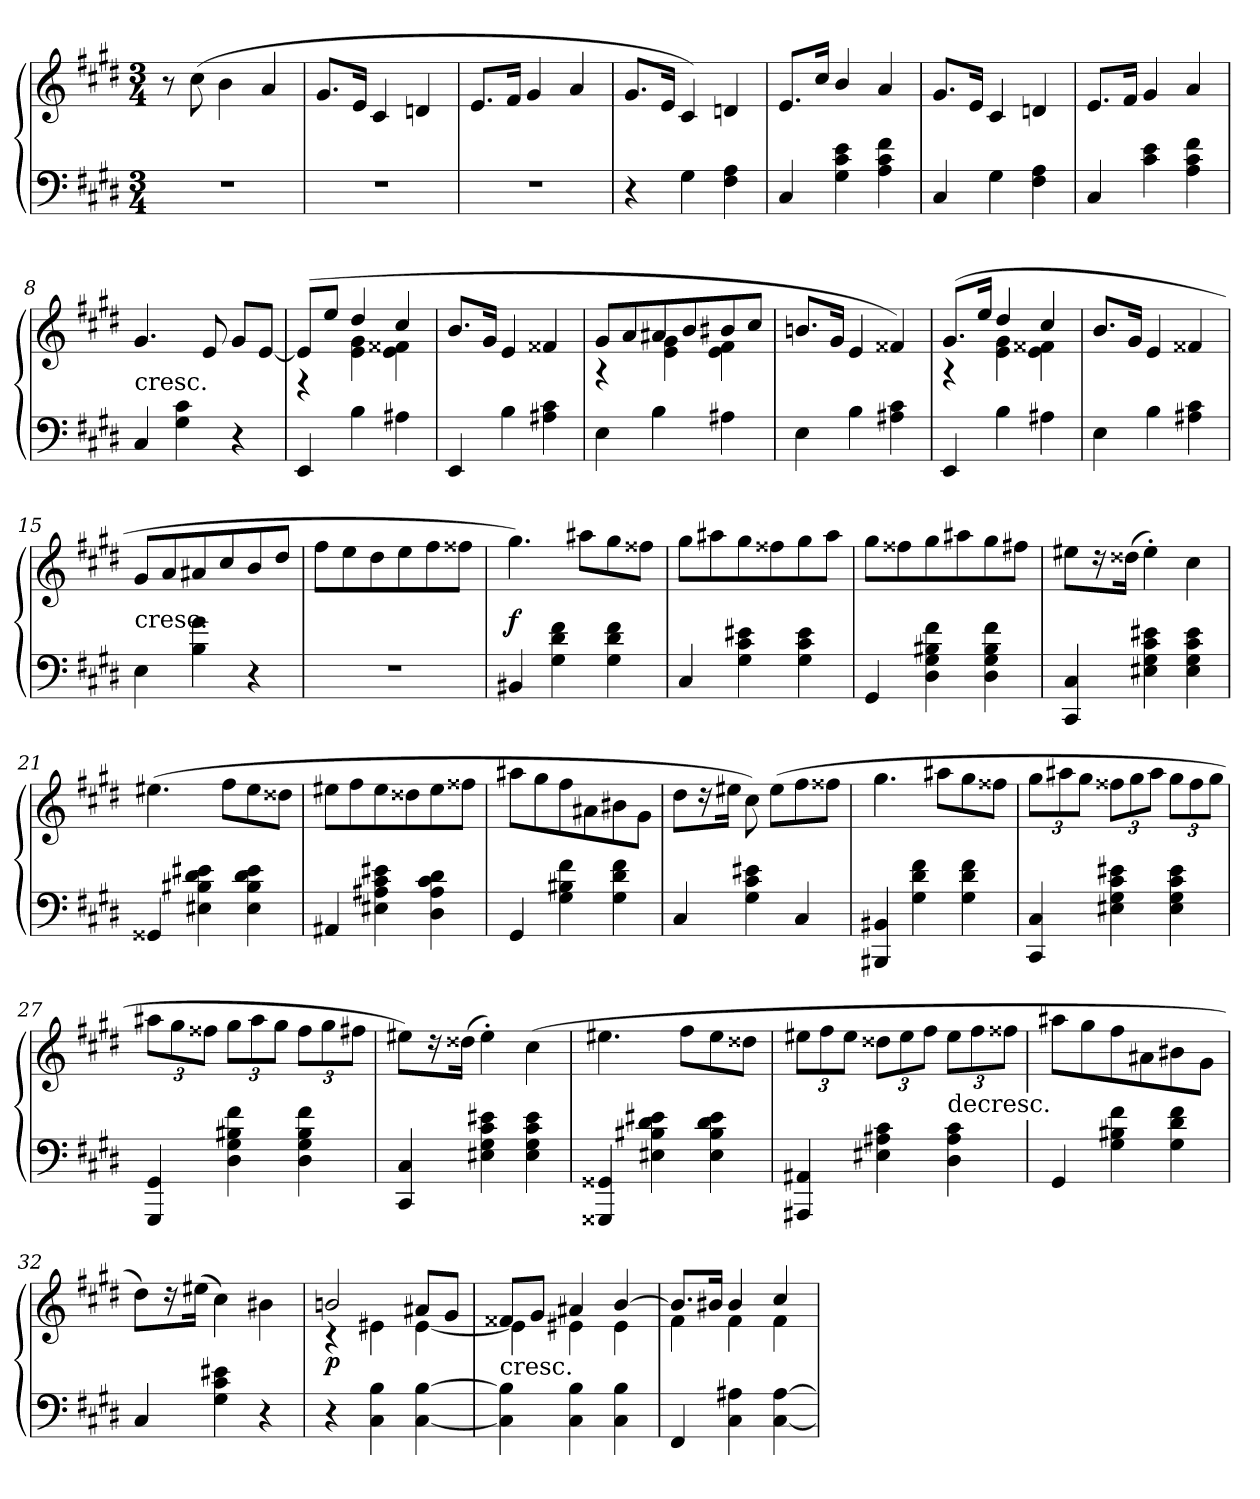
**kern	**kern	**dynam
*part1	*part1	*part1
*staff2	*staff1	*staff1/2
*clefF4	*clefG2	*
*k[f#c#g#d#]	*k[f#c#g#d#]	*
*c#:	*c#:	*
*M3/4	*M3/4	*
*MM128	*MM128	*
=1	=1	=1
2.r	8r	.
.	(8cc#\	.
.	4b\	.
.	4a/	.
=2	=2	=2
2.r	8.g#/L	.
.	16e/Jk	.
.	4c#/	.
.	4dn/	.
=3	=3	=3
2.r	8.e/L	.
.	16f#/Jk	.
.	4g#/	.
.	4a/	.
=4	=4	=4
4r	8.g#/L	.
.	16e/Jk	.
4G#\	4c#/)	.
4F#\ 4A\	4dn/	.
=5	=5	=5
4C#/	8.e/L	.
.	16cc#/Jk	.
4G#\ 4c#\ 4e\	4b/	.
4A\ 4c#\ 4f#\	4a/	.
=6	=6	=6
4C#/	8.g#/L	.
.	16e/Jk	.
4G#\	4c#/	.
4F#\ 4A\	4dn/	.
=7	=7	=7
4C#/	8.e/L	.
.	16f#/Jk	.
4c#\ 4e\	4g#/	.
4A\ 4c#\ 4f#\	4a/	.
=8	=8	=8
!	!LO:TX:c:t=cresc.	!
4C#/	4.g#/	.
4G#\ 4c#\	.	.
.	8e/	.
4r	8g#/L	.
.	[8e/J	.
=9	=9	=9
*	*^	*
4EE/	(8e/L]	4r	.
.	8ee/J	.	.
4B\	4dd#/	4e\ 4g#\	.
4A#X\	4cc#/	4e\ 4f##X\	.
*	*v	*v	*
=10	=10	=10
4EE/	8.b/L	.
.	16g#/Jk	.
4B\	4e/	.
4A#X\ 4c#\	4f##X/	.
=11	=11	=11
*	*^	*
4E\	8g#/L	4r	.
.	8a/	.	.
4B\	8a#X/	4e\ 4g#\	.
.	8b/	.	.
4A#X\	8b#X/	4e\ 4f#\	.
.	8cc#/J	.	.
*	*v	*v	*
=12	=12	=12
4E\	8.bn/L	.
.	16g#/Jk	.
4B\	4e/	.
4A#X\ 4c#\	4f##X/)	.
=13	=13	=13
*	*^	*
4EE/	(8.g#/L	4r	.
.	16ee/Jk	.	.
4B\	4dd#/	4e\ 4g#\	.
4A#X\	4cc#/	4e\ 4f##X\	.
*	*v	*v	*
=14	=14	=14
4E\	8.b/L	.
.	16g#/Jk	.
4B\	4e/	.
4A#X\ 4c#\	4f##X/	.
=15	=15	=15
!	!LO:TX:c:t=cresc.	!
4E\	8g#/L	.
.	8a/	.
4B\ 4g#\	8a#X/	.
.	8cc#/	.
4r	8b/	.
.	8dd#/J	.
=16	=16	=16
2.r	8ff#\L	.
.	8ee\	.
.	8dd#\	.
.	8ee\	.
.	8ff#\	.
.	8ff##X\J	.
=17	=17	=17
4BB#X/	4.gg#\)	f
4G#\ 4d#\ 4f#\	.	.
.	8aa#X\L	.
4G#\ 4d#\ 4f#\	8gg#\	.
.	8ff##X\J	.
=18	=18	=18
4C#/	8gg#\L	.
.	8aa#X\	.
4G#\ 4c#\ 4e#X\	8gg#\	.
.	8ff##X\	.
4G#\ 4c#\ 4e#\	8gg#\	.
.	8aa#\J	.
=19	=19	=19
4GG#/	8gg#\L	.
.	8ff##X\	.
4D#\ 4G#\ 4B#X\ 4f#\	8gg#\	.
.	8aa#X\	.
4D#\ 4G#\ 4B#\ 4f#\	8gg#\	.
.	8ff#X\J	.
=20	=20	=20
4CC#/ 4C#/	8ee#X\L	.
.	16r	.
.	(16dd##X\Jk	.
4E#X\ 4G#\ 4c#\ 4e#X\	4ee#'\)	.
4E#\ 4G#\ 4c#\ 4e#\	4cc#\	.
=21	=21	=21
4GG##X/	(4.ee#X\	.
4E#X\ 4B#X\ 4d#\ 4e#X\	.	.
.	8ff#\L	.
4E#\ 4B#\ 4d#\ 4e#\	8ee#\	.
.	8dd##X\J	.
=22	=22	=22
4AA#X/	8ee#X\L	.
.	8ff#\	.
4E#X\ 4A#X\ 4c#\ 4e#X\	8ee#\	.
.	8dd##X\	.
4D#\ 4A#\ 4c#\ 4d#\	8ee#\	.
.	8ff##X\J	.
=23	=23	=23
4GG#/	8aa#X\L	.
.	8gg#\	.
4G#\ 4B#X\ 4f#\	8ff#\	.
.	8a#X\	.
4G#\ 4d#\ 4f#\	8b#X\	.
.	8g#\J	.
=24	=24	=24
4C#/	8dd#\L	.
.	16r	.
.	16ee#X\Jk	.
4G#\ 4c#\ 4e#X\	8cc#\)	.
.	(8ee#\L	.
4C#/	8ff#\	.
.	8ff##X\J	.
=25	=25	=25
4BBB#X/ 4BB#X/	4.gg#\	.
4G#\ 4d#\ 4f#\	.	.
.	8aa#X\L	.
4G#\ 4d#\ 4f#\	8gg#\	.
.	8ff##X\J	.
=26	=26	=26
4CC#/ 4C#/	12gg#\L	.
.	12aa#X\	.
.	12gg#\J	.
4E#X\ 4G#\ 4c#\ 4e#X\	12ff##X\L	.
.	12gg#\	.
.	12aa#\J	.
4E#\ 4G#\ 4c#\ 4e#\	12gg#\L	.
.	12ff##\	.
.	12gg#\J	.
=27	=27	=27
4GGG#/ 4GG#/	12aa#X\L	.
.	12gg#\	.
.	12ff##X\J	.
4D#\ 4G#\ 4B#X\ 4f#\	12gg#\L	.
.	12aa#\	.
.	12gg#\J	.
4D#\ 4G#\ 4B#\ 4f#\	12ff##\L	.
.	12gg#\	.
.	12ff#X\J	.
=28	=28	=28
4CC#/ 4C#/	8ee#X\L)	.
.	16r	.
.	(16dd##X\Jk	.
4E#X\ 4G#\ 4c#\ 4e#X\	4ee#'\)	.
4E#\ 4G#\ 4c#\ 4e#\	(4cc#\	.
=29	=29	=29
4GGG##X/ 4GG##X/	4.ee#X\	.
4E#X\ 4B#X\ 4d#\ 4e#X\	.	.
.	8ff#\L	.
4E#\ 4B#\ 4d#\ 4e#\	8ee#\	.
.	8dd##X\J	.
=30	=30	=30
4AAA#X/ 4AA#X/	12ee#X\L	.
.	12ff#\	.
.	12ee#\J	.
4E#X\ 4A#X\ 4c#\	12dd##X\L	.
.	12ee#\	.
.	12ff#\J	.
!	!LO:TX:c:t=decresc.	!
4D#\ 4A#\ 4c#\	12ee#\L	.
.	12ff#\	.
.	12ff##X\J	.
=31	=31	=31
4GG#/	8aa#X\L	.
.	8gg#\	.
4G#\ 4B#X\ 4f#\	8ff#\	.
.	8a#X\	.
4G#\ 4d#\ 4f#\	8b#X\	.
.	8g#\J	.
=32	=32	=32
4C#/	8dd#\L)	.
.	16r	.
.	(16ee#X\Jk	.
4G#\ 4c#\ 4e#X\	4cc#\)	.
4r	4b#X\	.
=33	=33	=33
*	*^	*
4r	2bn/	4r	p
4C#\ 4B\	.	4e#X\	.
[4C#\ [4B\	8a#X/L	[4e#\	.
.	8g#/J	.	.
=34	=34	=34	=34
!	!LO:TX:c:t=cresc.	!	!
4C#]\ 4B]\	8f##X/L	4e#\]	.
.	8g#/J	.	.
4C#\ 4B\	4a#X/	4e#X\	.
4C#\ 4B\	[4b/	4e#\	.
=35	=35	=35	=35
4FF#/	8.b/L]	4f#\	.
.	16b#X/Jk	.	.
4C#\ 4A#X\	4b#/	4f#\	.
[4C#\ [4A#\	4cc#/	4f#\	.
*	*v	*v	*
=	=	=
*-	*-	*-
